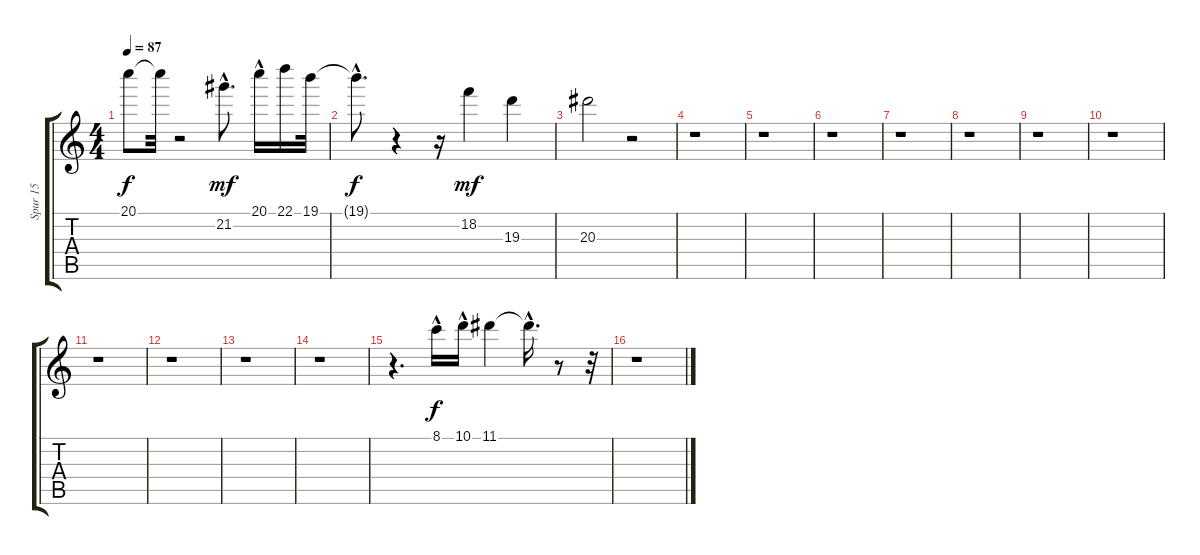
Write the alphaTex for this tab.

\track ("Spur 15" "Spur 15") {instrument acousticguitarnylon}
\staff {score tabs}
\tuning (E4 B3 G3 D3 A2 E2) {hide}
\ts (4 4)
\tempo 87
\clef g2
\ks c
20.1{t}.8{dy f} 20.1{t}.32 r.2 21.2{hac}.8{d dy mf} 20.1{hac}.16 22.1.16 19.1.32 |
19.1{hac t}.8{d dy f} r.4 r.16 18.2.4{dy mf} 19.3.4 |
20.3.2 r.2 |
r.1 |
r.1 |
r.1 |
r.1 |
r.1 |
r.1 |
r.1 |
r.1 |
r.1 |
r.1 |
r.1 |
r.4{d} 8.1{hac}.16{dy f} 10.1{hac}.16 11.1.4 11.1{hac t}.16{d} r.8 r.32 |
r.1
